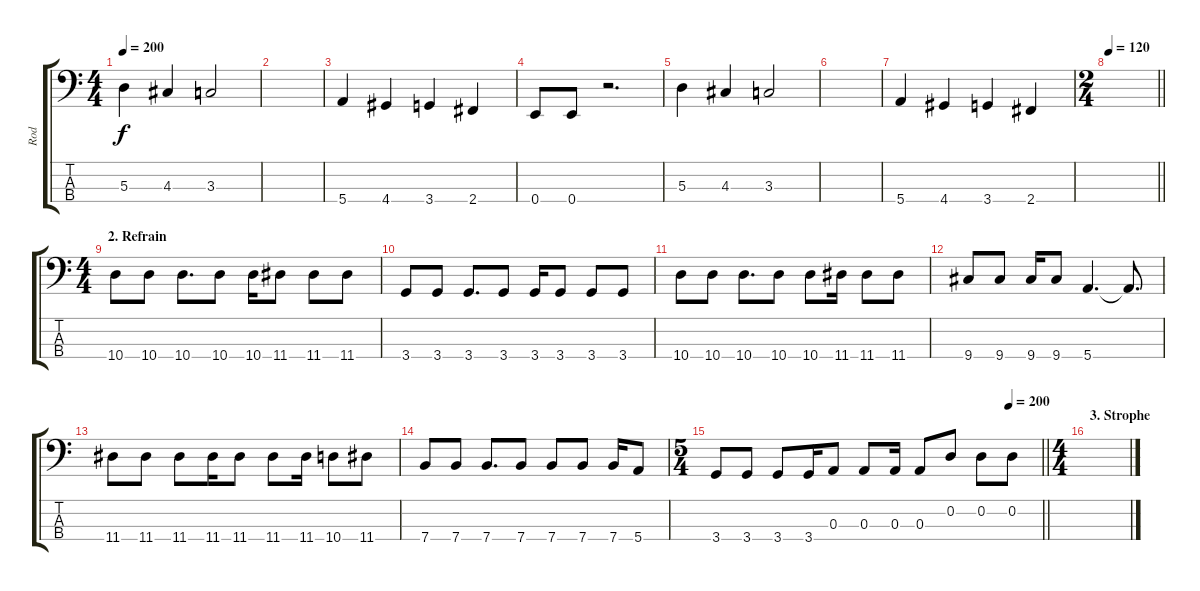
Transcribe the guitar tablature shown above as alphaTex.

\track ("Rod" "Rod") {instrument electricbasspick}
\staff {score tabs}
\tuning (G2 D2 A1 E1) {hide}
\ts (4 4)
\tempo 200
\clef f4
\ks c
5.3.4{dy f} 4.3.4 3.3.2 |
|
5.4.4 4.4.4 3.4.4 2.4.4 |
0.4.8 0.4.8 r.2{d} |
5.3.4 4.3.4 3.3.2 |
|
5.4.4 4.4.4 3.4.4 2.4.4 |
\ts (2 4)
\tempo 120
\barLineRight lightlight
|
\ts (4 4)
\section ("" "2. Refrain")
10.4.8 10.4.8 10.4.8{d} 10.4.8 10.4.16 11.4.8 11.4.8 11.4.8 |
3.4.8 3.4.8 3.4.8{d} 3.4.8 3.4.16 3.4.8 3.4.8 3.4.8 |
10.4.8 10.4.8 10.4.8{d} 10.4.8 10.4.8 11.4.16 11.4.8 11.4.8 |
9.4.8 9.4.8 9.4.16 9.4.8 5.4.4{d} 5.4{t}.8{d} |
11.4.8 11.4.8 11.4.8 11.4.16 11.4.8 11.4.8 11.4.16 10.4.8 11.4.8 |
7.4.8 7.4.8 7.4.8{d} 7.4.8 7.4.8 7.4.8 7.4.16 5.4.8 |
\ts (5 4)
\tempo (200 0.9)
\barLineRight lightlight
3.4.8 3.4.8 3.4.8 3.4.16 0.3.8 0.3.8 0.3.16 0.3.8 0.2.8 0.2.8 0.2.8 |
\ts (4 4)
\section ("" "3. Strophe")
